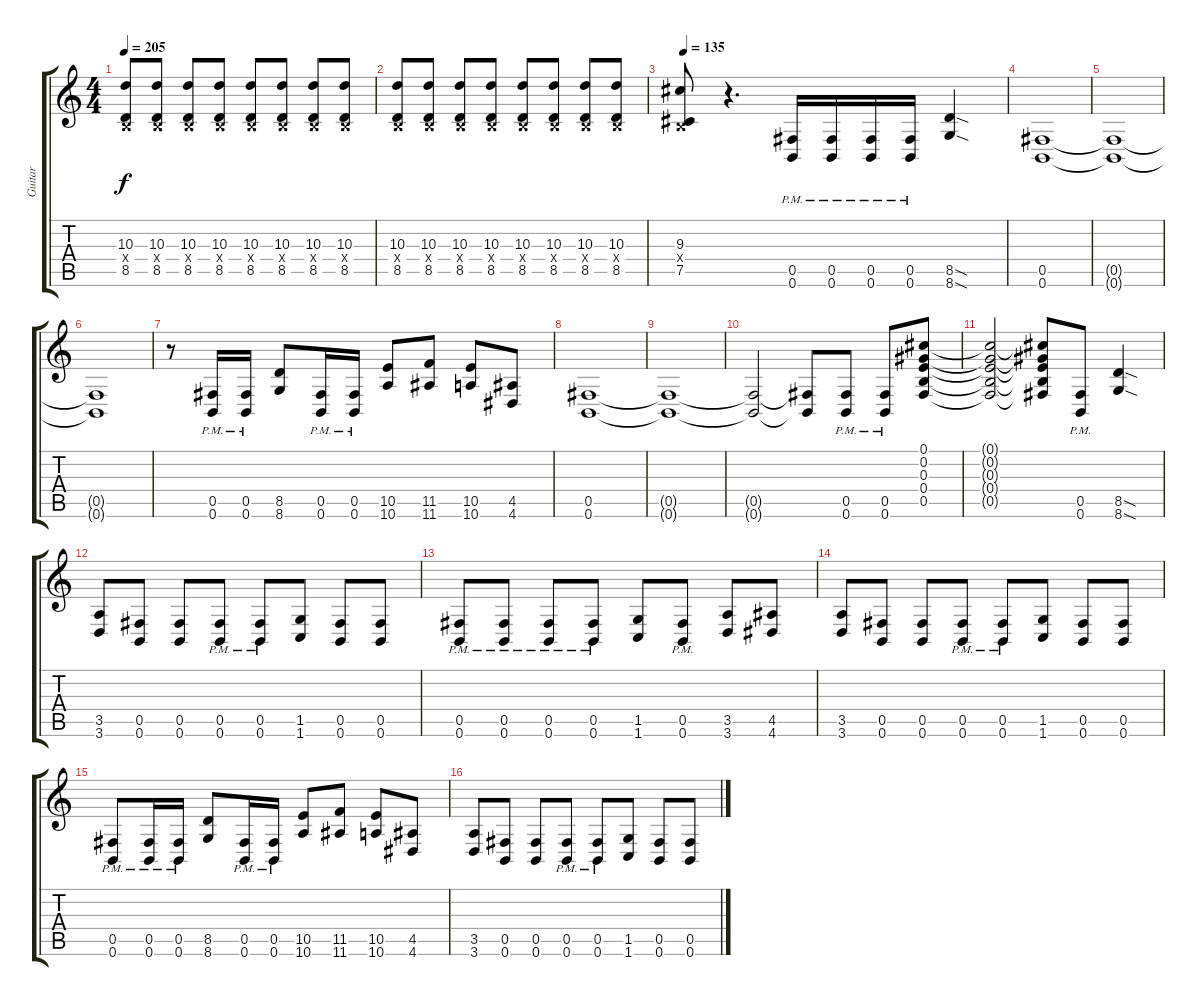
\track ("Guitar" "Guitar") {instrument distortionguitar}
\staff {score tabs}
\tuning (Db4 Ab3 E3 B2 Gb2 B1) {hide}
\ts (4 4)
\tempo 205
\clef g2
\ks c
(10.3 0.4{x} 8.5).8{dy f} (10.3 0.4{x} 8.5).8 (10.3 0.4{x} 8.5).8 (10.3 0.4{x} 8.5).8 (10.3 0.4{x} 8.5).8 (10.3 0.4{x} 8.5).8 (10.3 0.4{x} 8.5).8 (10.3 0.4{x} 8.5).8 |
(10.3 0.4{x} 8.5).8 (10.3 0.4{x} 8.5).8 (10.3 0.4{x} 8.5).8 (10.3 0.4{x} 8.5).8 (10.3 0.4{x} 8.5).8 (10.3 0.4{x} 8.5).8 (10.3 0.4{x} 8.5).8 (10.3 0.4{x} 8.5).8 |
\tempo 135
(9.3 0.4{x} 7.5).8 r.4{d} (0.5{pm} 0.6{pm}).16 (0.5{pm} 0.6{pm}).16 (0.5{pm} 0.6{pm}).16 (0.5{pm} 0.6{pm}).16 (8.5{sod} 8.6{sod}).4 |
(0.5 0.6).1 |
(0.5{t} 0.6{t}).1 |
(0.5{t} 0.6{t}).1 |
r.8 (0.5{pm} 0.6{pm}).16 (0.5{pm} 0.6{pm}).16 (8.5 8.6).8 (0.5{pm} 0.6{pm}).16 (0.5{pm} 0.6{pm}).16 (10.5 10.6).8 (11.5 11.6).8 (10.5 10.6).8 (4.5 4.6).8 |
(0.5 0.6).1 |
(0.5{t} 0.6{t}).1 |
(0.5{t} 0.6{t}).2 (0.5{t} 0.6{t}).8 (0.5{pm} 0.6{pm}).8 (0.5{pm} 0.6{pm}).8 (0.1 0.2 0.3 0.4 0.5).8 |
(0.1{t} 0.2{t} 0.3{t} 0.4{t} 0.5{t}).2 (0.1{t} 0.2{t} 0.3{t} 0.4{t} 0.5{t}).8 (0.5{pm} 0.6{pm}).8 (8.5{sod} 8.6{sod}).4 |
(3.5 3.6).8 (0.5 0.6).8 (0.5 0.6).8 (0.5{pm} 0.6{pm}).8 (0.5{pm} 0.6{pm}).8 (1.5 1.6).8 (0.5 0.6).8 (0.5 0.6).8 |
(0.5{pm} 0.6{pm}).8 (0.5{pm} 0.6{pm}).8 (0.5{pm} 0.6{pm}).8 (0.5{pm} 0.6{pm}).8 (1.5 1.6).8 (0.5{pm} 0.6{pm}).8 (3.5 3.6).8 (4.5 4.6).8 |
(3.5 3.6).8 (0.5 0.6).8 (0.5 0.6).8 (0.5{pm} 0.6{pm}).8 (0.5{pm} 0.6{pm}).8 (1.5 1.6).8 (0.5 0.6).8 (0.5 0.6).8 |
(0.5{pm} 0.6{pm}).8 (0.5{pm} 0.6{pm}).16 (0.5{pm} 0.6{pm}).16 (8.5 8.6).8 (0.5{pm} 0.6{pm}).16 (0.5{pm} 0.6{pm}).16 (10.5 10.6).8 (11.5 11.6).8 (10.5 10.6).8 (4.5 4.6).8 |
(3.5 3.6).8 (0.5 0.6).8 (0.5 0.6).8 (0.5{pm} 0.6{pm}).8 (0.5{pm} 0.6{pm}).8 (1.5 1.6).8 (0.5 0.6).8 (0.5 0.6).8
